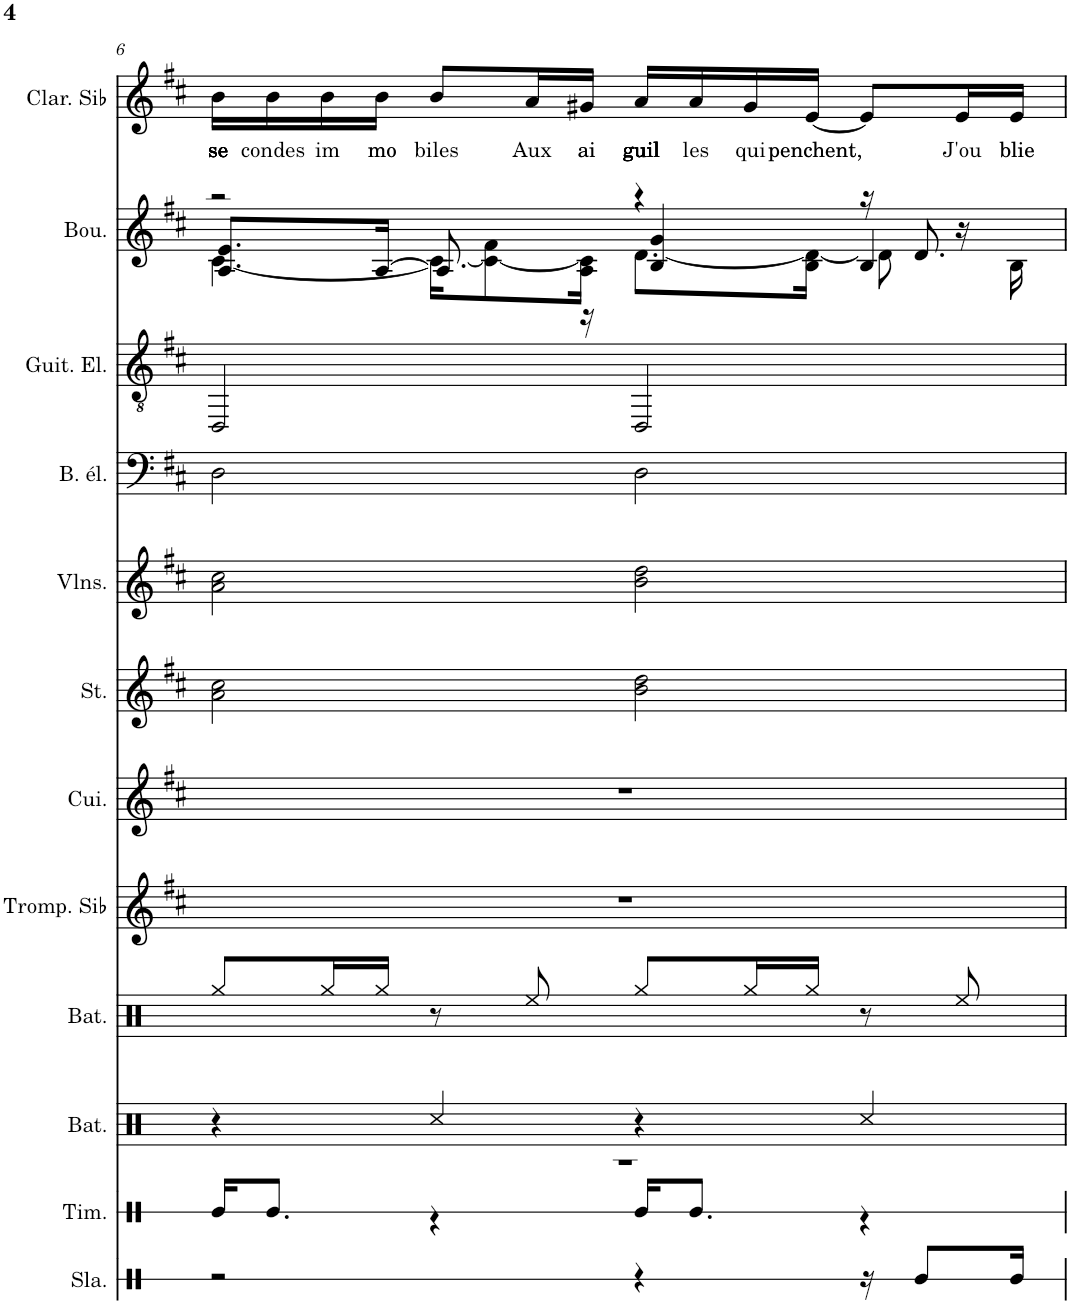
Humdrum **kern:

**kern	**kern	**kern	**kern	**kern	**kern	**kern	**kern	**kern	**kern	**kern	**kern	**text
*part12	*part11	*part10	*part9	*part8	*part7	*part6	*part5	*part4	*part3	*part2	*part1	*part1
*staff12	*staff11	*staff10	*staff9	*staff8	*staff7	*staff6	*staff5	*staff4	*staff3	*staff2	*staff1	*staff1
*I"Slap	*I"Timbre	*I"Batterie	*I"Batterie	*I"Trompette en Sib	*I"Cuivres	*I"Cordes	*I"Violons	*I"Basse électrique	*I"Guitare électrique	*I"Bouzouki (3 chœurs)	*I"Clarinette en Sib	*
*I'Sla.	*I'Tim.	*I'Bat.	*I'Bat.	*I'Tromp. Sib	*I'Cui.	*	*I'Vlns.	*I'B. él.	*I'Guit. El.	*I'Bou.	*I'Clar. Sib	*
!!LO:PB:g=z
*clefX	*clefX	*clefX	*clefX	*clefG2	*clefG2	*clefG2	*clefG2	*clefF4	*clefGv2	*clefG2	*clefG2	*
*	*	*	*	*Trd1c2	*	*	*	*Trd7c12	*	*	*Trd1c2	*
*k[]	*k[f#c#]	*k[f#c#]	*k[f#c#]	*k[f#c#]	*k[f#c#]	*k[f#c#]	*k[f#c#]	*k[f#c#]	*k[f#c#]	*k[f#c#]	*k[f#c#]	*
*M4/4	*M4/4	*M4/4	*M4/4	*M4/4	*M4/4	*M4/4	*M4/4	*M4/4	*M4/4	*M4/4	*M4/4	*
=6	=6	=6	=6	=6	=6	=6	=6	=6	=6	=6	=6	=6
*	*^	*	*	*	*	*	*	*	*	*^	*	*
*	*	*	*	*	*	*	*	*	*	*	*	*^	*	*
!	!	!	!	!	!	!	!	!	!	!	!	!	!	!	!LO:LY:b
2r	1r	16Re/KL	4r	8Rgg/L	1r	1r	2a\ 2cc#\	2a\ 2cc#\	2D\	2DD/	2r	[4c#\	8.A/ 8.e/L	16b\LL	se
!	!	!	!	!	!	!	!	!	!	!	!	!	!	!	!LO:LY:b
.	.	8.Re/J	.	.	.	.	.	.	.	.	.	.	.	16b\	condes
!	!	!	!	!	!	!	!	!	!	!	!	!	!	!	!LO:LY:b
.	.	.	.	16Rgg/L	.	.	.	.	.	.	.	.	.	16b\	im
!	!	!	!	!	!	!	!	!	!	!	!	!	!	!	!LO:LY:b
.	.	.	.	16Rgg/JJ	.	.	.	.	.	.	.	.	[16A/Jk	16b\JJ	mo
!	!	!	!	!	!	!	!	!	!	!	!	!	!	!	!LO:LY:b
.	.	4r	4Rcc/	8r	.	.	.	.	.	.	.	16c#\KL_	8.A/]	8b/L	biles
.	.	.	.	.	.	.	.	.	.	.	.	8c#\_ 8f#\	.	.	.
!	!	!	!	!	!	!	!	!	!	!	!	!	!	!	!LO:LY:b
.	.	.	.	8Ree/	.	.	.	.	.	.	.	.	.	16a/L	Aux
!	!	!	!	!	!	!	!	!	!	!	!	!	!	!	!LO:LY:b
.	.	.	.	.	.	.	.	.	.	.	.	16A\ 16c#\]Jk	16r	16g#X/JJ	ai
!	!	!	!	!	!	!	!	!	!	!	!	!	!	!	!LO:LY:b
4r	.	16Re/KL	4r	8Rgg/L	.	.	2b\ 2dd\	2b\ 2dd\	2D\	2DD/	4r	[8.d\L	4B/ 4g/	16a/LL	guil
!	!	!	!	!	!	!	!	!	!	!	!	!	!	!	!LO:LY:b
.	.	8.Re/J	.	.	.	.	.	.	.	.	.	.	.	16a/	les
!	!	!	!	!	!	!	!	!	!	!	!	!	!	!	!LO:LY:b
.	.	.	.	16Rgg/L	.	.	.	.	.	.	.	.	.	16g#/	qui
!	!	!	!	!	!	!	!	!	!	!	!	!	!	!	!LO:LY:b
.	.	.	.	16Rgg/JJ	.	.	.	.	.	.	.	16B\ 16d\_Jk	.	[16e/JJ	penchent,
16r	.	4r	4Rcc/	8r	.	.	.	.	.	.	16r	8d\]	4B/	8e/L]	.
8Re/L	.	.	.	.	.	.	.	.	.	.	8.d/	.	.	.	.
!	!	!	!	!	!	!	!	!	!	!	!	!	!	!	!LO:LY:b
.	.	.	.	8Ree/	.	.	.	.	.	.	.	16r	.	16e/L	J'ou
!	!	!	!	!	!	!	!	!	!	!	!	!	!	!	!LO:LY:b
16Re/Jk	.	.	.	.	.	.	.	.	.	.	.	16B\	.	16e/JJ	blie
*	*v	*v	*	*	*	*	*	*	*	*	*v	*v	*v	*	*
=	=	=	=	=	=	=	=	=	=	=	=	=
*-	*-	*-	*-	*-	*-	*-	*-	*-	*-	*-	*-	*-
